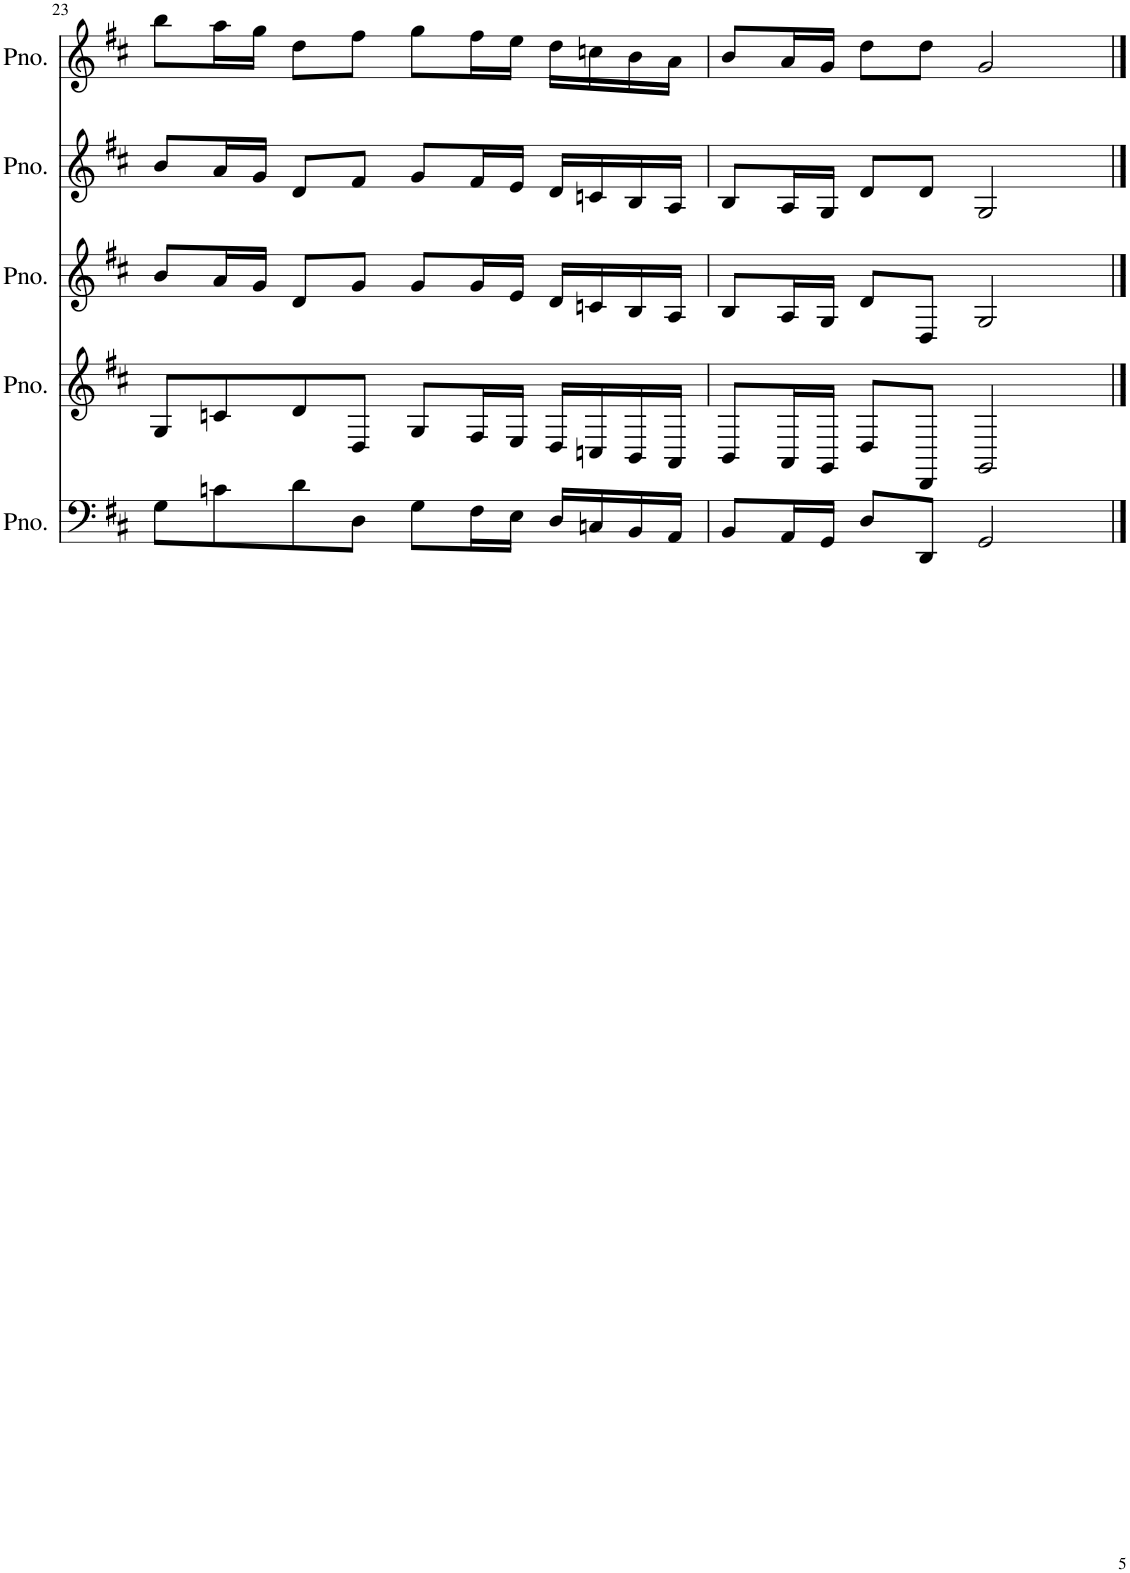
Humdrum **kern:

**kern	**kern	**kern	**kern	**kern
*part5	*part4	*part3	*part2	*part1
*staff5	*staff4	*staff3	*staff2	*staff1
*I"Piano	*I"Piano	*I"Piano	*I"Piano	*I"Piano
*I'Pno.	*I'Pno.	*I'Pno.	*I'Pno.	*I'Pno.
!!LO:PB:g=z
*clefF4	*clefG2	*clefG2	*clefG2	*clefG2
*k[f#c#]	*k[f#c#]	*k[f#c#]	*k[f#c#]	*k[f#c#]
*M4/4	*M4/4	*M4/4	*M4/4	*M4/4
=23	=23	=23	=23	=23
8G\L	8G/L	8b/L	8b/L	8bb\L
8cn\	8cn/	16a/L	16a/L	16aa\L
.	.	16g/JJ	16g/JJ	16gg\JJ
8d\	8d/	8d/L	8d/L	8dd\L
8D\J	8D/J	8g/J	8f#/J	8ff#\J
8G\L	8G/L	8g/L	8g/L	8gg\L
16F#\L	16F#/L	16g/L	16f#/L	16ff#\L
16E\JJ	16E/JJ	16e/JJ	16e/JJ	16ee\JJ
16D/LL	16D/LL	16d/LL	16d/LL	16dd\LL
16Cn/	16Cn/	16cn/	16cn/	16ccn\
16BB/	16BB/	16B/	16B/	16b\
16AA/JJ	16AA/JJ	16A/JJ	16A/JJ	16a\JJ
=24	=24	=24	=24	=24
8BB/L	8BB/L	8B/L	8B/L	8b/L
16AA/L	16AA/L	16A/L	16A/L	16a/L
16GG/JJ	16GG/JJ	16G/JJ	16G/JJ	16g/JJ
8D/L	8D/L	8d/L	8d/L	8dd\L
8DD/J	8DD/J	8D/J	8d/J	8dd\J
2GG/	2GG/	2G/	2G/	2g/
==	==	==	==	==
*-	*-	*-	*-	*-
